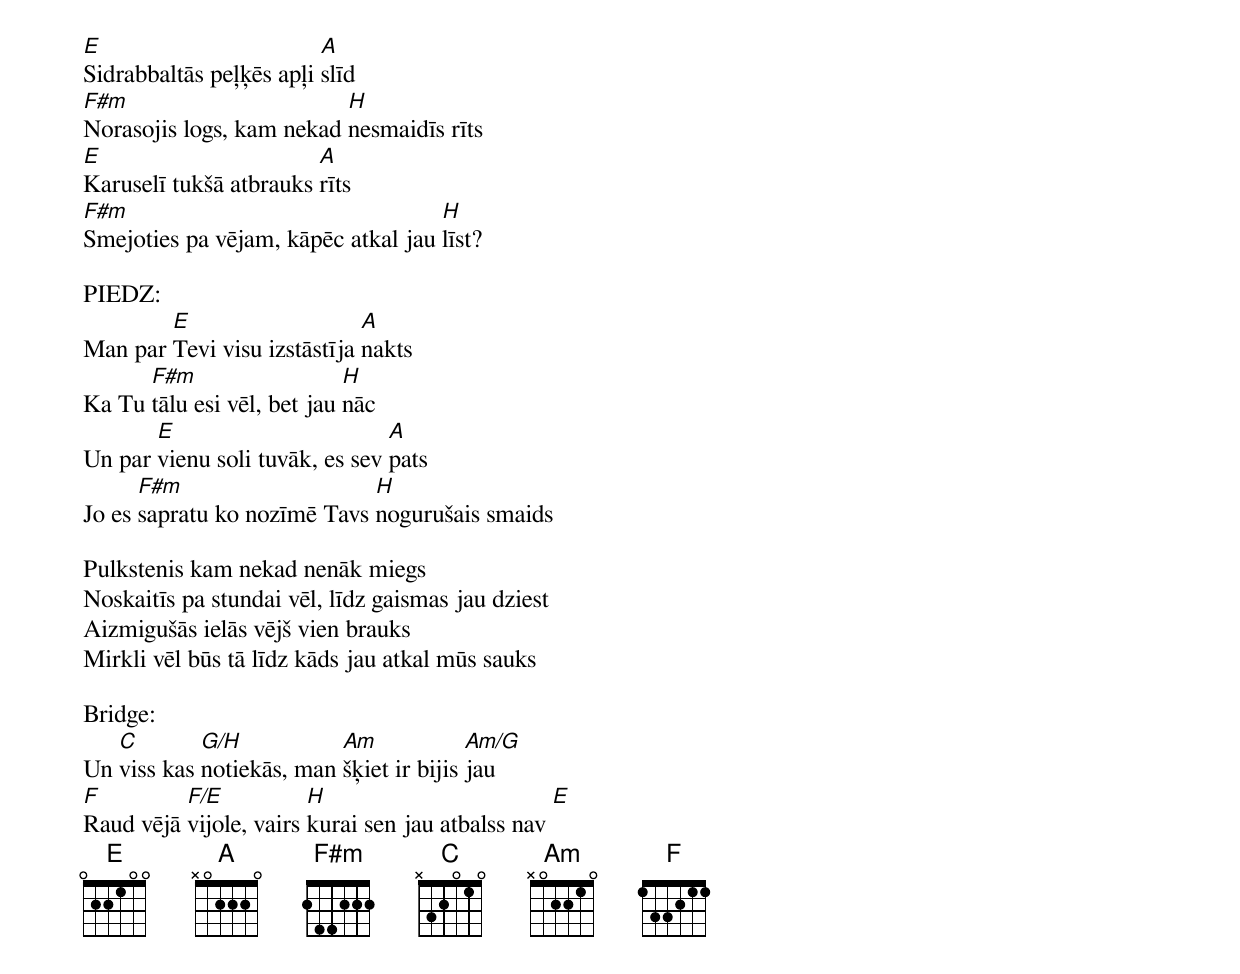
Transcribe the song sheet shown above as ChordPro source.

[E]Sidrabbaltās peļķēs apļi [A]slīd
[F#m]Norasojis logs, kam nekad [H]nesmaidīs rīts
[E]Karuselī tukšā atbrauks [A]rīts
[F#m]Smejoties pa vējam, kāpēc atkal jau [H]līst?

PIEDZ:
Man par [E]Tevi visu izstāstīja [A]nakts
Ka Tu [F#m]tālu esi vēl, bet jau [H]nāc
Un par [E]vienu soli tuvāk, es sev [A]pats
Jo es [F#m]sapratu ko nozīmē Tavs [H]nogurušais smaids

Pulkstenis kam nekad nenāk miegs
Noskaitīs pa stundai vēl, līdz gaismas jau dziest
Aizmigušās ielās vējš vien brauks
Mirkli vēl būs tā līdz kāds jau atkal mūs sauks

Bridge:
Un [C]viss kas [G/H]notiekās, man [Am]šķiet ir bijis [Am/G]jau
[F]Raud vējā [F/E]vijole, vairs [H]kurai sen jau atbalss nav [E]
